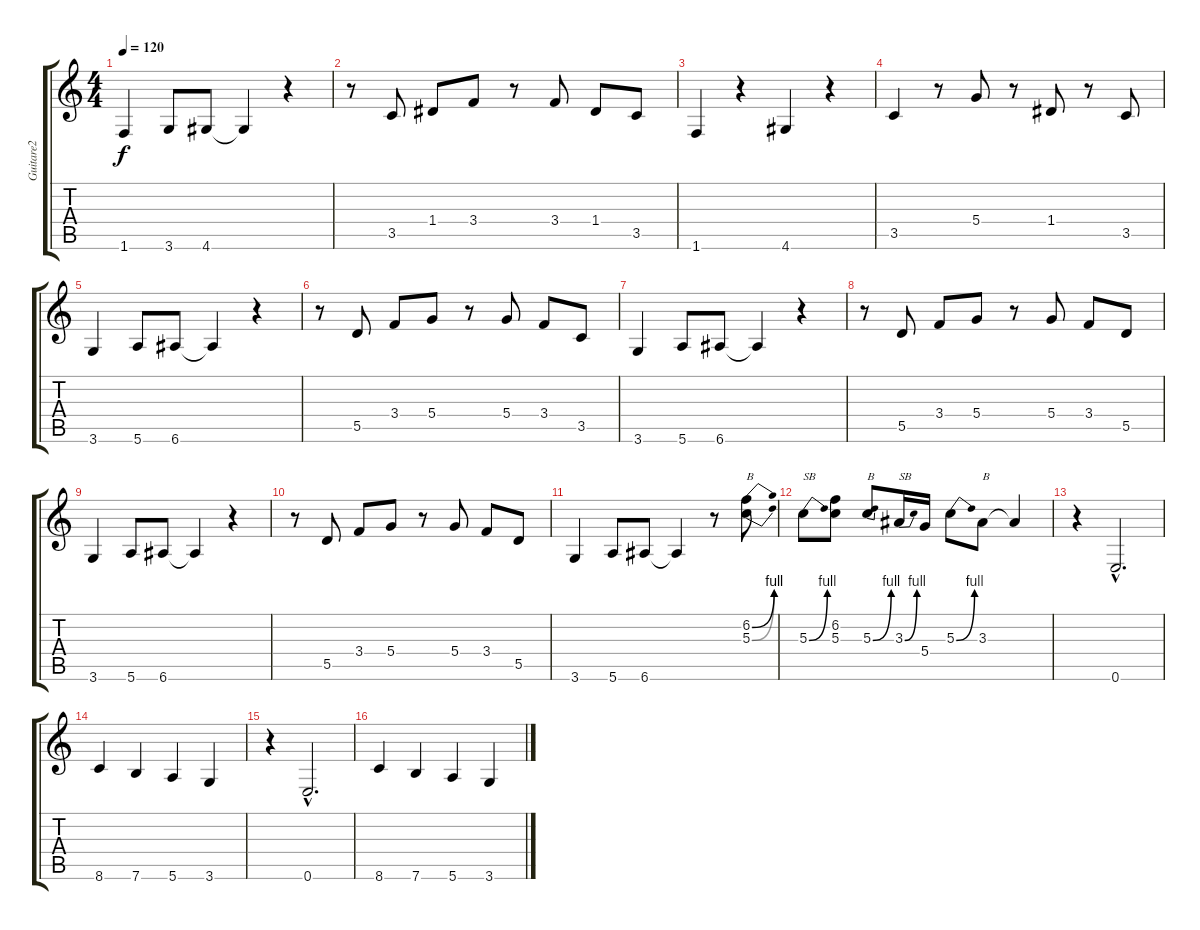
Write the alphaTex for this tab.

\track ("Guitare2" "Guitare2") {instrument electricguitarclean}
\staff {score tabs}
\tuning (E4 B3 G3 D3 A2 E2) {hide}
\ts (4 4)
\tempo 120
\clef g2
\ks c
1.6.4{dy f} 3.6.8 4.6.8 4.6{t}.4 r.4 |
r.8 3.5.8 1.4.8 3.4.8 r.8 3.4.8 1.4.8 3.5.8 |
1.6.4 r.4 4.6.4 r.4 |
3.5.4 r.8 5.4.8 r.8 1.4.8 r.8 3.5.8 |
3.6.4 5.6.8 6.6.8 6.6{t}.4 r.4 |
r.8 5.5.8 3.4.8 5.4.8 r.8 5.4.8 3.4.8 3.5.8 |
3.6.4 5.6.8 6.6.8 6.6{t}.4 r.4 |
r.8 5.5.8 3.4.8 5.4.8 r.8 5.4.8 3.4.8 5.5.8 |
3.6.4 5.6.8 6.6.8 6.6{t}.4 r.4 |
r.8 5.5.8 3.4.8 5.4.8 r.8 5.4.8 3.4.8 5.5.8 |
3.6.4 5.6.8 6.6.8 6.6{t}.4 r.8 (6.2{be (bend 0 0 60 4)} 5.3{be (bend 0 0 60 4)}).8{txt "B"} |
5.3{be (bend 0 0 60 4)}.8{txt "SB"} (6.2 5.3).8 5.3{be (bend 0 0 60 4)}.8{txt "B"} 3.3{be (bend 0 0 60 4)}.16{txt "SB"} 5.4.16 5.3{be (bend 0 0 60 4)}.8 3.3.8{txt "B"} 3.3{t}.4 |
r.4 0.6{hac}.2{d} |
8.6.4 7.6.4 5.6.4 3.6.4 |
r.4 0.6{hac}.2{d} |
8.6.4 7.6.4 5.6.4 3.6.4
